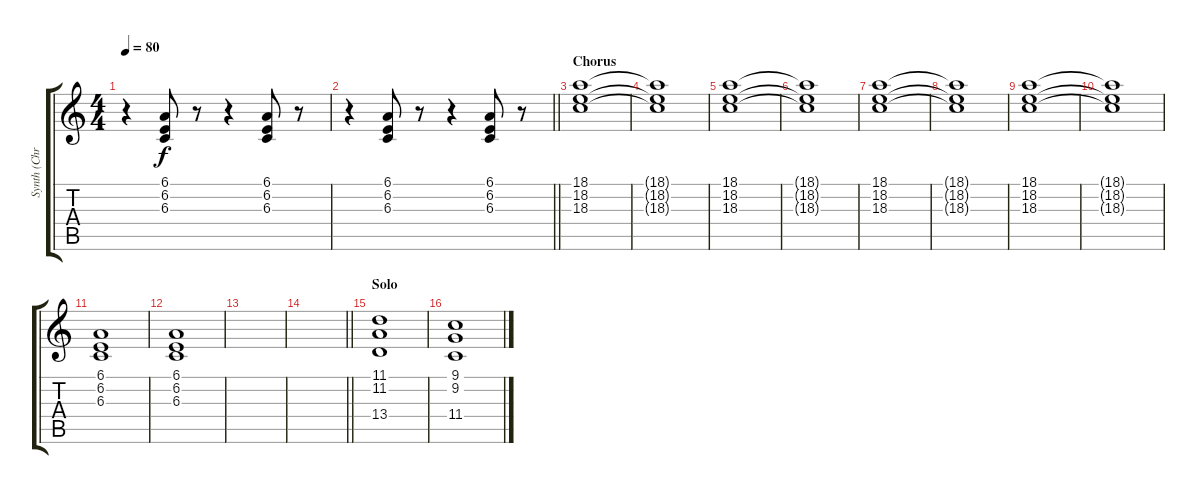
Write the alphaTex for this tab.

\track ("Synth (Chris \"Mother Goose\" Pit(t)man)" "Synth (Chr") {instrument synthstrings1}
\staff {score tabs}
\tuning (Eb4 Bb3 Gb3 Db3 Ab2 Eb2) {hide}
\ts (4 4)
\tempo 80
\clef g2
\ks c
r.4{dy f} (6.1 6.2 6.3).8 r.8 r.4 (6.1 6.2 6.3).8 r.8 |
\barLineRight lightlight
r.4 (6.1 6.2 6.3).8 r.8 r.4 (6.1 6.2 6.3).8 r.8 |
\section ("" "Chorus")
(18.1 18.2 18.3).1{volume 9} |
(18.1{t} 18.2{t} 18.3{t}).1 |
(18.1 18.2 18.3).1 |
(18.1{t} 18.2{t} 18.3{t}).1 |
(18.1 18.2 18.3).1 |
(18.1{t} 18.2{t} 18.3{t}).1 |
(18.1 18.2 18.3).1 |
(18.1{t} 18.2{t} 18.3{t}).1 |
(6.1 6.2 6.3).1{volume 13} |
(6.1 6.2 6.3).1 |
|
\barLineRight lightlight
|
\section ("" "Solo")
(11.1 11.2 13.4).1{volume 11} |
(9.1 9.2 11.4).1
